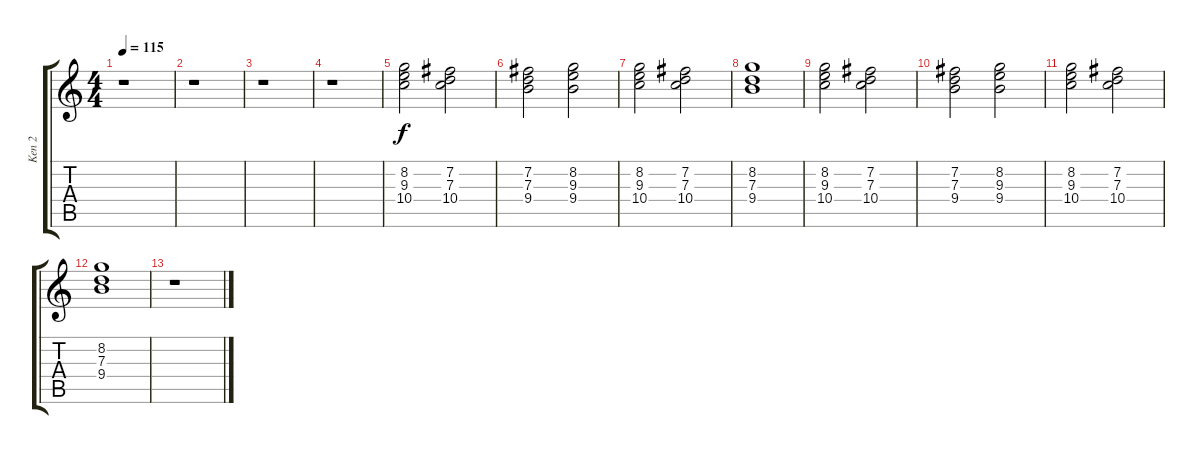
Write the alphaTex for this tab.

\track ("Ken 2" "Ken 2") {instrument distortionguitar}
\staff {score tabs}
\tuning (E4 B3 G3 D3 A2 E2) {hide}
\ts (4 4)
\tempo 115
\clef g2
\ks c
r.1{dy f} |
r.1 |
r.1 |
r.1 |
(8.2 9.3 10.4).2 (7.2 7.3 10.4).2 |
(7.2 7.3 9.4).2 (8.2 9.3 9.4).2 |
(8.2 9.3 10.4).2 (7.2 7.3 10.4).2 |
(8.2 7.3 9.4).1 |
(8.2 9.3 10.4).2 (7.2 7.3 10.4).2 |
(7.2 7.3 9.4).2 (8.2 9.3 9.4).2 |
(8.2 9.3 10.4).2 (7.2 7.3 10.4).2 |
(8.2 7.3 9.4).1 |
r.1
